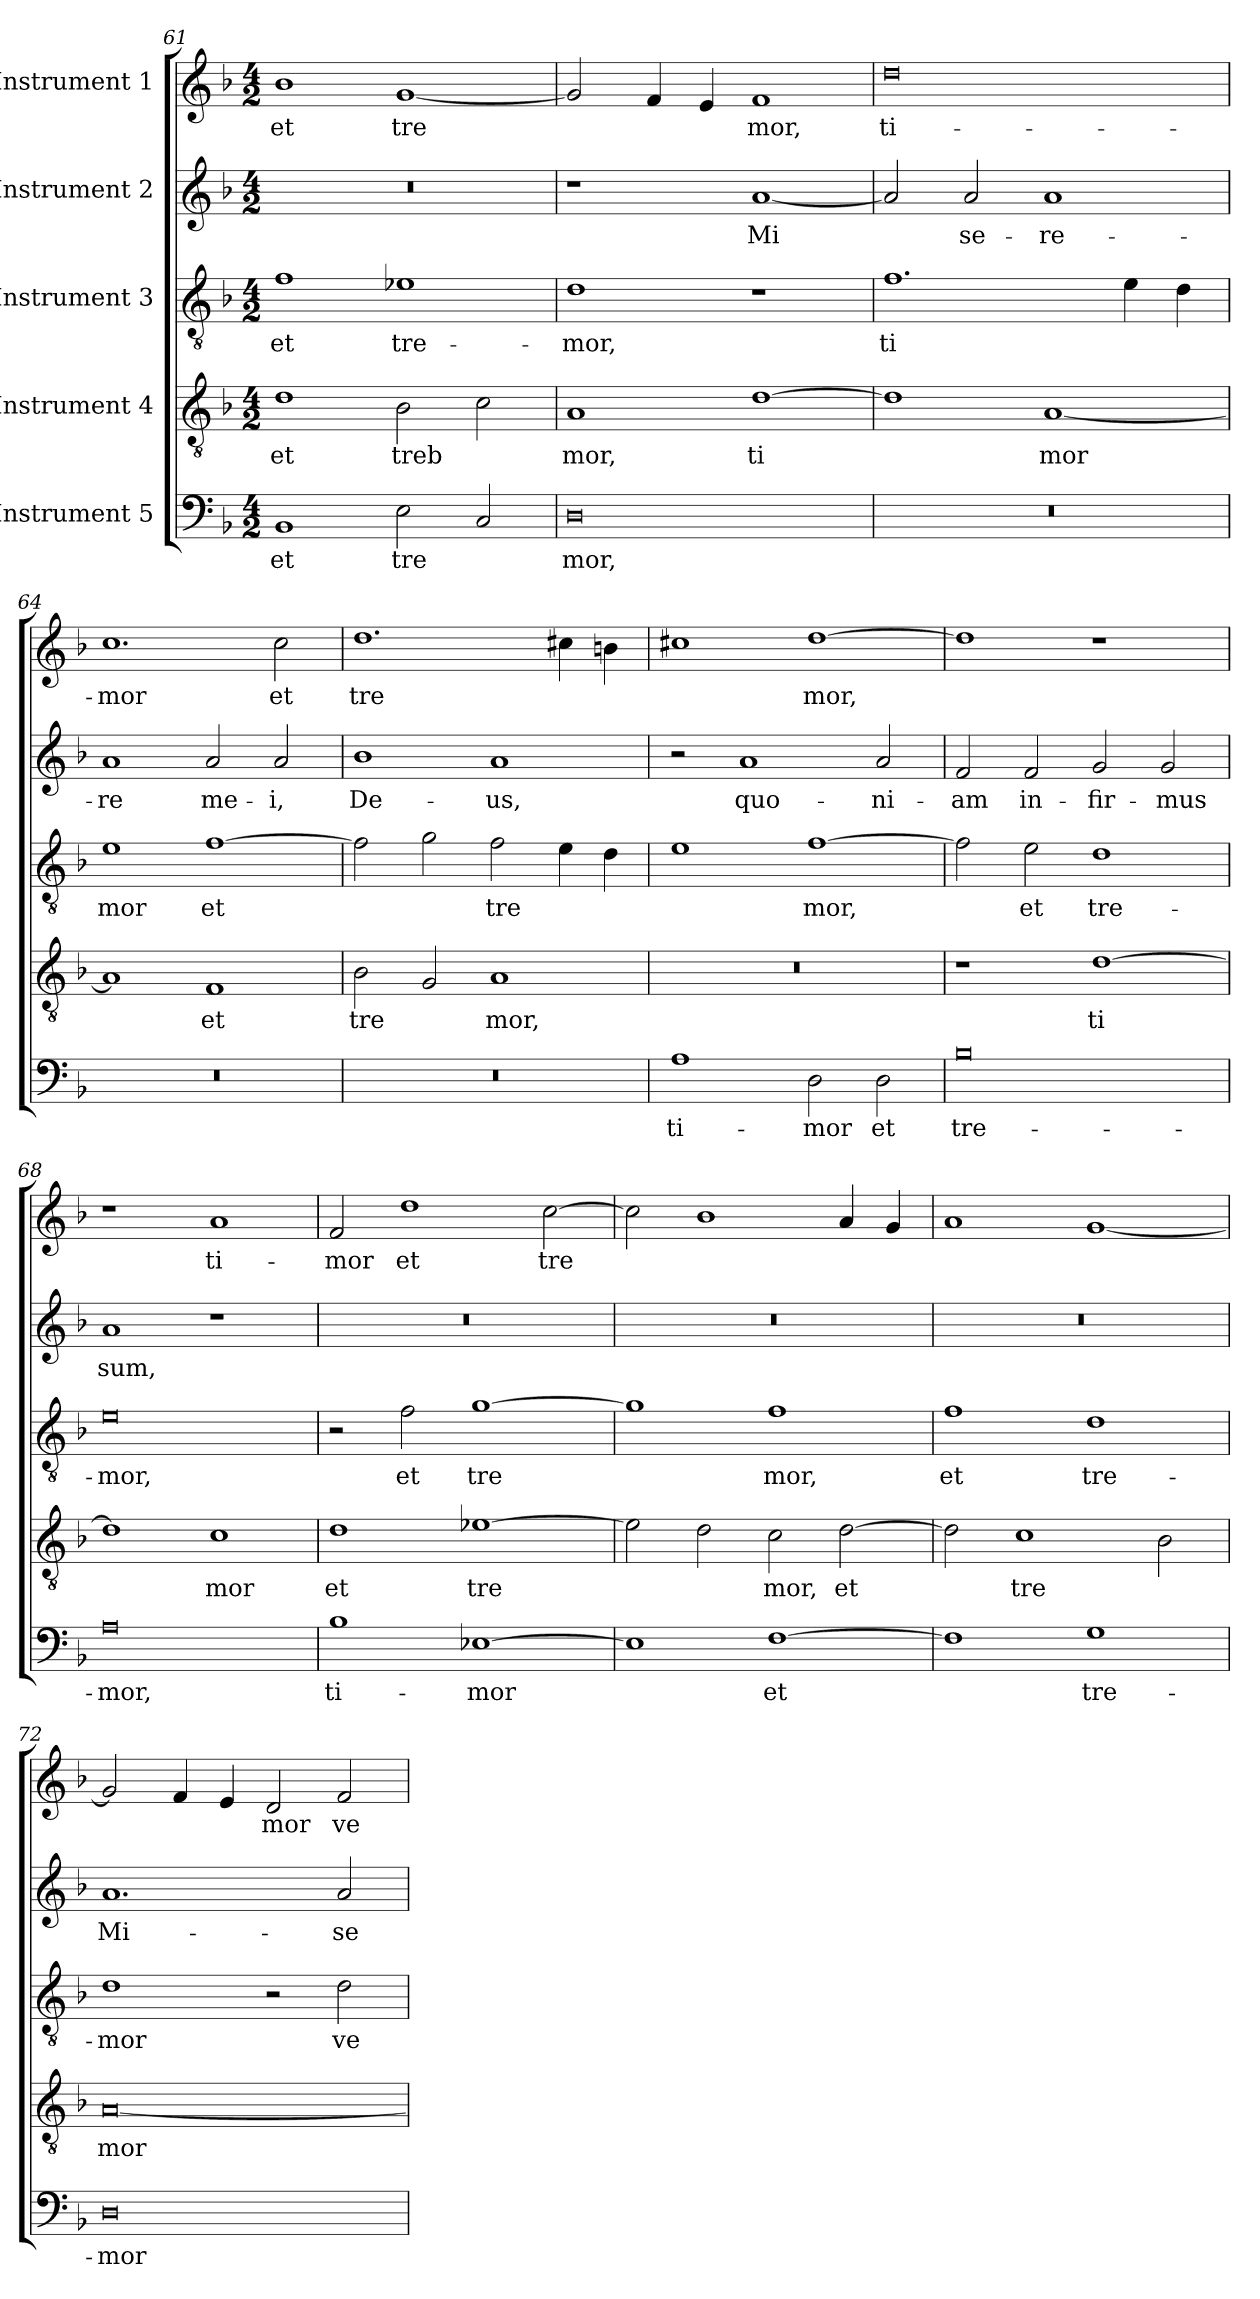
**kern	**text	**kern	**text	**kern	**text	**kern	**text	**kern	**text
*part5	*part5	*part4	*part4	*part3	*part3	*part2	*part2	*part1	*part1
*staff5	*staff5	*staff4	*staff4	*staff3	*staff3	*staff2	*staff2	*staff1	*staff1
*I"Instrument 5	*	*I"Instrument 4	*	*I"Instrument 3	*	*I"Instrument 2	*	*I"Instrument 1	*
*clefF4	*	*clefGv2	*	*clefGv2	*	*clefG2	*	*clefG2	*
*k[b-]	*	*k[b-]	*	*k[b-]	*	*k[b-]	*	*k[b-]	*
*F:	*	*F:	*	*F:	*	*F:	*	*F:	*
*M4/2	*	*M4/2	*	*M4/2	*	*M4/2	*	*M4/2	*
=61	=61	=61	=61	=61	=61	=61	=61	=61	=61
!	!LO:LY:b:cj	!	!LO:LY:b:cj	!	!LO:LY:b:cj	!	!	!	!LO:LY:b:cj
1BB-	et	1d	et	1f	et	0r	.	1b-	et
!	!LO:LY:b:cj	!	!LO:LY:b:cj	!	!LO:LY:b:cj	!	!	!	!LO:LY:b:cj
2E\	tre-	2B-\	treb-	1e-X	tre-	.	.	[<1g	tre-
!	!LO:LY:b:cj	!	!LO:LY:b:cj	!	!	!	!	!	!
2C/	--	2c\	--	.	.	.	.	.	.
=62	=62	=62	=62	=62	=62	=62	=62	=62	=62
!	!LO:LY:b:cj	!	!LO:LY:b:cj	!	!LO:LY:b:cj	!	!	!	!LO:LY:b:cj
0D	-mor,	1A	-mor,	1d	-mor,	1r	.	2g/]	--
!	!	!	!	!	!	!	!	!	!LO:LY:b:cj
.	.	.	.	.	.	.	.	4f/	--
!	!	!	!	!	!	!	!	!	!LO:LY:b:cj
.	.	.	.	.	.	.	.	4e/	--
!	!	!	!LO:LY:b:cj	!	!	!	!LO:LY:b:cj	!	!LO:LY:b:cj
.	.	[>1d	ti-	1r	.	[<1a	Mi-	1f	-mor,
=63	=63	=63	=63	=63	=63	=63	=63	=63	=63
!	!	!	!LO:LY:b:cj	!	!LO:LY:b:cj	!	!LO:LY:b:cj	!	!LO:LY:b:cj
0r	.	1d]	--	1.f	ti-	2a/]	--	0dd	ti-
!	!	!	!	!	!	!	!LO:LY:b:cj	!	!
.	.	.	.	.	.	2a/	-se-	.	.
!	!	!	!LO:LY:b:cj	!	!	!	!LO:LY:b:cj	!	!
.	.	[<1A	-mor	.	.	1a	-re-	.	.
!	!	!	!	!	!LO:LY:b:cj	!	!	!	!
.	.	.	.	4e\	--	.	.	.	.
!	!	!	!	!	!LO:LY:b:cj	!	!	!	!
.	.	.	.	4d\	--	.	.	.	.
=64	=64	=64	=64	=64	=64	=64	=64	=64	=64
!	!	!	!LO:LY:b:cj	!	!LO:LY:b:cj	!	!LO:LY:b:cj	!	!LO:LY:b:cj
0r	.	1A]	.	1e	-mor	1a	-re	1.cc	-mor
!	!	!	!LO:LY:b:cj	!	!LO:LY:b:cj	!	!LO:LY:b:cj	!	!
.	.	1F	et	[>1f	et	2a/	me-	.	.
!	!	!	!	!	!	!	!LO:LY:b:cj	!	!LO:LY:b:cj
.	.	.	.	.	.	2a/	-i,	2cc\	et
=65	=65	=65	=65	=65	=65	=65	=65	=65	=65
!	!	!	!LO:LY:b:cj	!	!LO:LY:b:cj	!	!LO:LY:b:cj	!	!LO:LY:b:cj
0r	.	2B-\	tre-	2f\]	.	1b-	De-	1.dd	tre-
!	!	!	!LO:LY:b:cj	!	!LO:LY:b:cj	!	!	!	!
.	.	2G/	--	2g\	.	.	.	.	.
!	!	!	!LO:LY:b:cj	!	!LO:LY:b:cj	!	!LO:LY:b:cj	!	!
.	.	1A	-mor,	2f\	tre-	1a	-us,	.	.
!	!	!	!	!	!LO:LY:b:cj	!	!	!	!LO:LY:b:cj
.	.	.	.	4e\	--	.	.	4cc#\	--
!	!	!	!	!	!LO:LY:b:cj	!	!	!	!LO:LY:b:cj
.	.	.	.	4d\	--	.	.	4b\	--
=66	=66	=66	=66	=66	=66	=66	=66	=66	=66
!	!LO:LY:b:cj	!	!	!	!LO:LY:b:cj	!	!	!	!LO:LY:b:cj
1A	ti-	0r	.	1e	--	2r	.	1cc#	--
!	!	!	!	!	!	!	!LO:LY:b:cj	!	!
.	.	.	.	.	.	1a	quo-	.	.
!	!LO:LY:b:cj	!	!	!	!LO:LY:b:cj	!	!	!	!LO:LY:b:cj
2D\	-mor	.	.	[<1f	-mor,	.	.	[<1dd	-mor,
!	!LO:LY:b:cj	!	!	!	!	!	!LO:LY:b:cj	!	!
2D\	et	.	.	.	.	2a/	-ni-	.	.
!!LO:PB:g=z
=67	=67	=67	=67	=67	=67	=67	=67	=67	=67
!	!LO:LY:b:cj	!	!	!	!LO:LY:b:cj	!	!LO:LY:b:cj	!	!LO:LY:b:cj
0B-	tre-	1r	.	2f\]	.	2f/	-am	1dd]	.
!	!	!	!	!	!LO:LY:b:cj	!	!LO:LY:b:cj	!	!
.	.	.	.	2e\	et	2f/	in-	.	.
!	!	!	!LO:LY:b:cj	!	!LO:LY:b:cj	!	!LO:LY:b:cj	!	!
.	.	[>1d	ti-	1d	tre-	2g/	-fir-	1r	.
!	!	!	!	!	!	!	!LO:LY:b:cj	!	!
.	.	.	.	.	.	2g/	-mus	.	.
=68	=68	=68	=68	=68	=68	=68	=68	=68	=68
!	!LO:LY:b:cj	!	!LO:LY:b:cj	!	!LO:LY:b:cj	!	!LO:LY:b:cj	!	!
0A	-mor,	1d]	--	0e	-mor,	1a	sum,	1r	.
!	!	!	!LO:LY:b:cj	!	!	!	!	!	!LO:LY:b:cj
.	.	1c	-mor	.	.	1r	.	1a	ti-
=69	=69	=69	=69	=69	=69	=69	=69	=69	=69
!	!LO:LY:b:cj	!	!LO:LY:b:cj	!	!	!	!	!	!LO:LY:b:cj
1B-	ti-	1d	et	2r	.	0r	.	2f/	-mor
!	!	!	!	!	!LO:LY:b:cj	!	!	!	!LO:LY:b:cj
.	.	.	.	2f\	et	.	.	1dd	et
!	!LO:LY:b:cj	!	!LO:LY:b:cj	!	!LO:LY:b:cj	!	!	!	!
[>1E-X	-mor	[>1e-X	tre-	[>1g	tre-	.	.	.	.
!	!	!	!	!	!	!	!	!	!LO:LY:b:cj
.	.	.	.	.	.	.	.	[>2cc\	tre-
=70	=70	=70	=70	=70	=70	=70	=70	=70	=70
!	!LO:LY:b:cj	!	!LO:LY:b:cj	!	!LO:LY:b:cj	!	!	!	!LO:LY:b:cj
1E-]	.	2e-\]	--	1g]	--	0r	.	2cc\]	--
!	!	!	!LO:LY:b:cj	!	!	!	!	!	!LO:LY:b:cj
.	.	2d\	--	.	.	.	.	1b-	--
!	!LO:LY:b:cj	!	!LO:LY:b:cj	!	!LO:LY:b:cj	!	!	!	!
[>1F	et	2c\	-mor,	1f	-mor,	.	.	.	.
!	!	!	!LO:LY:b:cj	!	!	!	!	!	!LO:LY:b:cj
.	.	[>2d\	et	.	.	.	.	4a/	--
!	!	!	!	!	!	!	!	!	!LO:LY:b:cj
.	.	.	.	.	.	.	.	4g/	--
=71	=71	=71	=71	=71	=71	=71	=71	=71	=71
!	!LO:LY:b:cj	!	!LO:LY:b:cj	!	!LO:LY:b:cj	!	!	!	!LO:LY:b:cj
1F]	.	2d\]	.	1f	et	0r	.	1a	--
!	!	!	!LO:LY:b:cj	!	!	!	!	!	!
.	.	1c	tre-	.	.	.	.	.	.
!	!LO:LY:b:cj	!	!	!	!LO:LY:b:cj	!	!	!	!LO:LY:b:cj
1G	tre-	.	.	1d	tre-	.	.	[<1g	--
!	!	!	!LO:LY:b:cj	!	!	!	!	!	!
.	.	2B-\	--	.	.	.	.	.	.
=72	=72	=72	=72	=72	=72	=72	=72	=72	=72
!	!LO:LY:b:cj	!	!LO:LY:b:cj	!	!LO:LY:b:cj	!	!LO:LY:b:cj	!	!LO:LY:b:cj
0D	-mor	[>0A	-mor	1d	-mor	1.a	Mi-	2g/]	--
!	!	!	!	!	!	!	!	!	!LO:LY:b:cj
.	.	.	.	.	.	.	.	4f/	--
!	!	!	!	!	!	!	!	!	!LO:LY:b:cj
.	.	.	.	.	.	.	.	4e/	--
!	!	!	!	!	!	!	!	!	!LO:LY:b:cj
.	.	.	.	2r	.	.	.	2d/	-mor
!	!	!	!	!	!LO:LY:b:cj	!	!LO:LY:b:cj	!	!LO:LY:b:cj
.	.	.	.	2d\	ve-	2a/	-se-	2f/	ve-
=	=	=	=	=	=	=	=	=	=
*-	*-	*-	*-	*-	*-	*-	*-	*-	*-
